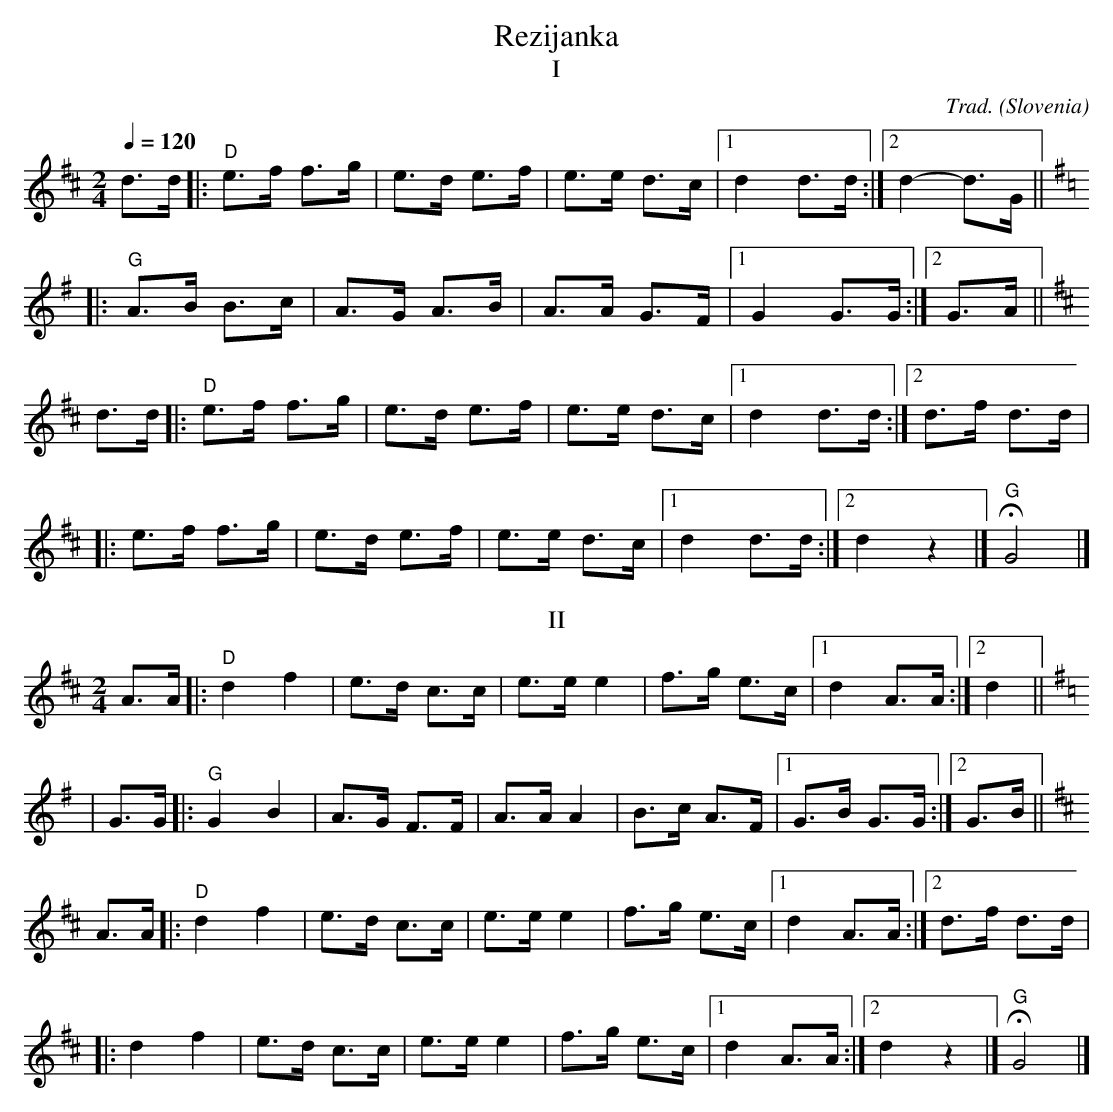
X:1
T:Rezijanka
C:Trad.
O:Slovenia
T:I
Q:1/4=120
M:2/4
L:1/8
K:D
d>d\
|: "D"e>f f>g | e>d e>f | e>e d>c |1 d2 d>d :|2 d2-d3/2G/2 ||
K:G
|: "G" A>B B>c | A>G A>B | A>A G>F |1 G2 G>G :|2 G>A ||
K:D
d>d \
|: "D"e>f f>g | e>d e>f | e>e d>c |1 d2 d>d :|2 d>f d>d|
|: e>f f>g | e>d e>f | e>e d>c |1 d2 d>d :|2 d2 z2 |] "G"HG4 |]**
T:II
M:2/4
L:1/8
K:D
A>A \
|: "D"d2f2 | e>d c>c | e>e e2 | f>g e>c |1 d2 A>A :|2 d2 ||
K:G
| G>G \
|: "G"G2B2 | A>G F>F | A>A A2 | B>c A>F |1 G>B G>G :|2 G>B ||
K:D
A>A \
|: "D"d2f2 | e>d c>c | e>e e2 | f>g e>c |1 d2 A>A :|2 d>f d>d |*
|: d2f2 | e>d c>c | e>e e2 | f>g e>c |1 d2 A>A :|2 d2 z2 |] "G"HG4 |]**
